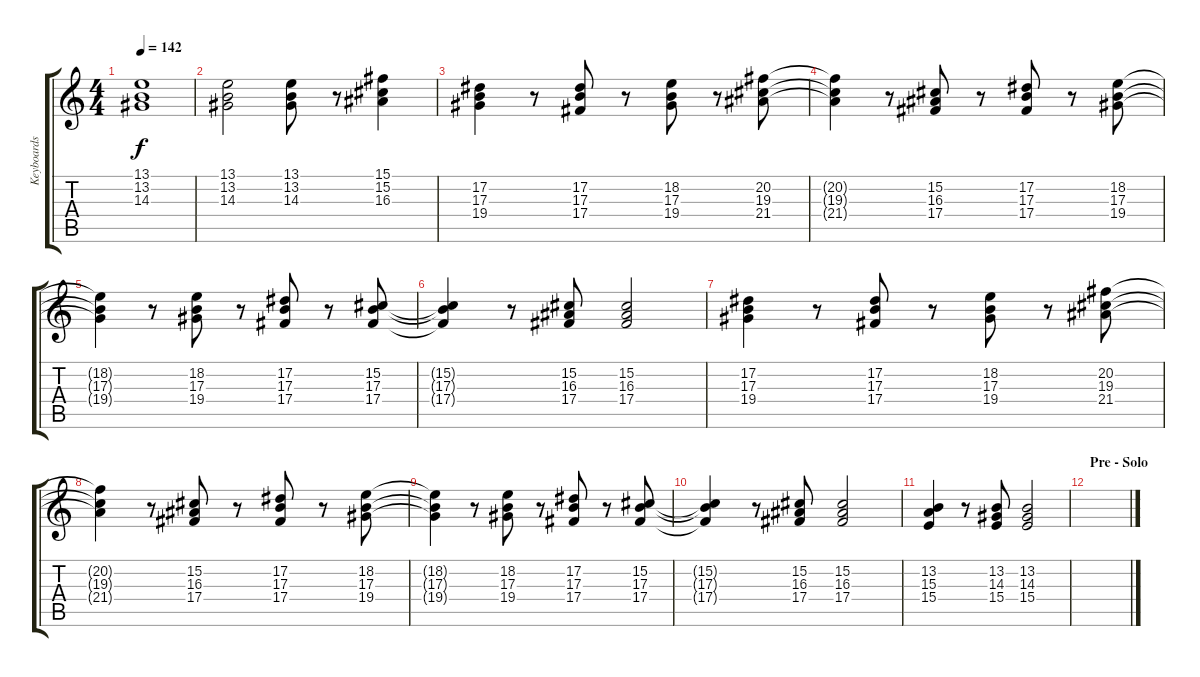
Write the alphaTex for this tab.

\track ("Keyboards" "Keyboards") {instrument lead1square}
\staff {score tabs}
\tuning (Eb4 Bb3 Gb3 Db3 Ab2 Eb2) {hide}
\ts (4 4)
\tempo 142
\clef g2
\ks c
(13.1 13.2 14.3).1{dy f instrument stringensemble1} |
(13.1 13.2 14.3).2{instrument lead1square} (13.1 13.2 14.3).8 r.8 (15.1 15.2 16.3).4 |
\section ("" "")
(17.2 17.3 19.4).4 r.8 (17.2 17.3 17.4).8 r.8 (18.2 17.3 19.4).8 r.8 (20.2 19.3 21.4).8 |
(20.2{t} 19.3{t} 21.4{t}).4 r.8 (15.2 16.3 17.4).8 r.8 (17.2 17.3 17.4).8 r.8 (18.2 17.3 19.4).8 |
(18.2{t} 17.3{t} 19.4{t}).4 r.8 (18.2 17.3 19.4).8 r.8 (17.2 17.3 17.4).8 r.8 (15.2 17.3 17.4).8 |
(15.2{t} 17.3{t} 17.4{t}).4 r.8 (15.2 16.3 17.4).8 (15.2 16.3 17.4).2 |
(17.2 17.3 19.4).4 r.8 (17.2 17.3 17.4).8 r.8 (18.2 17.3 19.4).8 r.8 (20.2 19.3 21.4).8 |
(20.2{t} 19.3{t} 21.4{t}).4 r.8 (15.2 16.3 17.4).8 r.8 (17.2 17.3 17.4).8 r.8 (18.2 17.3 19.4).8 |
(18.2{t} 17.3{t} 19.4{t}).4 r.8 (18.2 17.3 19.4).8 r.8 (17.2 17.3 17.4).8 r.8 (15.2 17.3 17.4).8 |
(15.2{t} 17.3{t} 17.4{t}).4 r.8 (15.2 16.3 17.4).8 (15.2 16.3 17.4).2 |
(13.2 15.3 15.4).4 r.8 (13.2 14.3 15.4).8 (13.2 14.3 15.4).2 |
\section ("" "Pre - Solo")
